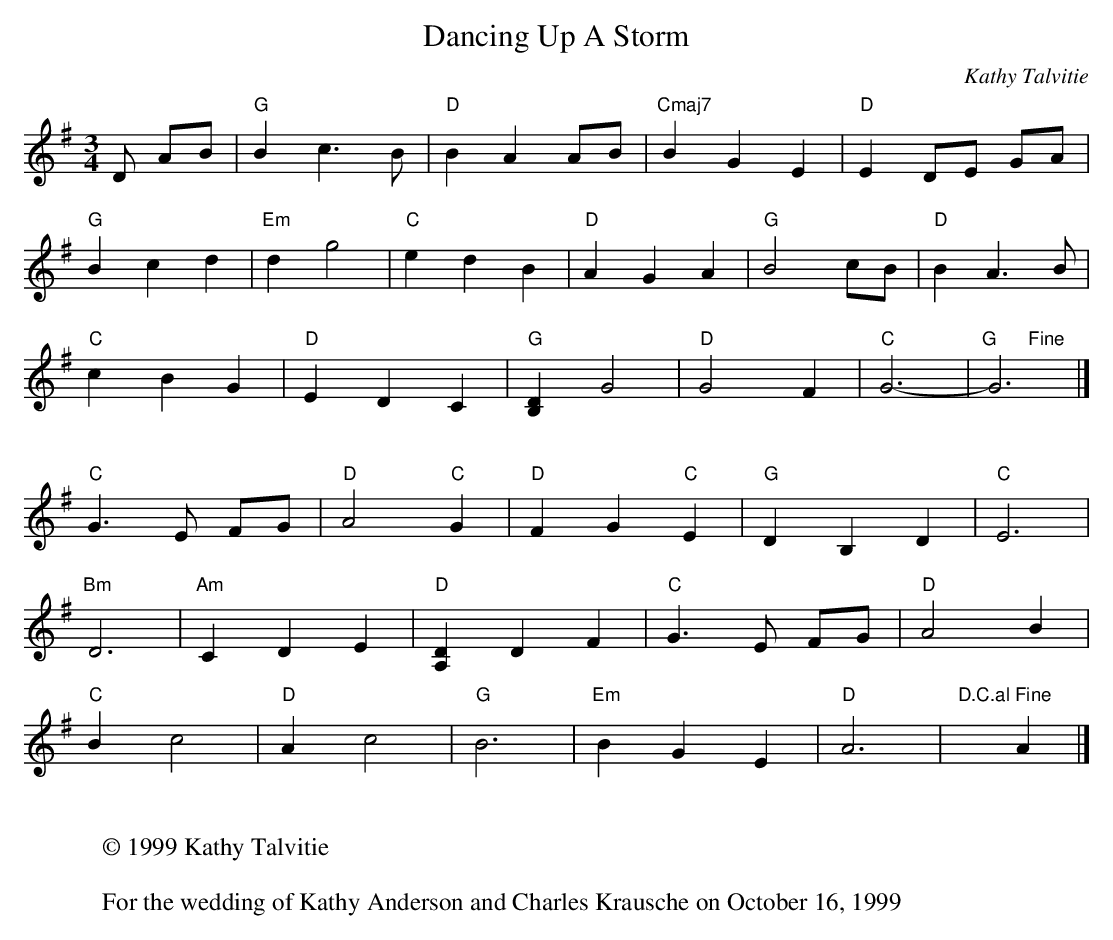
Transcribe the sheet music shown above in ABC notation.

X:1
T:Dancing Up A Storm
C:Kathy Talvitie
M:3/4
K:G
D AB| "G"B2 c2>B2 | "D"B2 A2 AB| "Cmaj7" B2G2E2 |"D" E2 DE GA |
"G"B2c2d2 | "Em" d2 g4 | "C" e2d2B2 | "D"A2G2A2|"G"B4 cB | "D"B2 A2>B2|
"C"c2B2G2 |"D"E2D2C2|"G" [D2B,2] G4| "D"G4 F2|"C"G6-|"G      Fine"G6  |]
%%vskip .25in
"C"G2>E2 FG| "D"A4 "C" G2 | "D"F2 G2 "C"E2 | "G"D2 B,2 D2|"C"E6 |
"Bm"D6 | "Am"C2D2E2 | "D"[D2A,2] D2 F2|"C"G2>E2 FG| "D"A4 B2 |
"C"B2 c4 | "D" A2 c4 | "G"B6| "Em" B2G2E2 | "D"A6-|"D.C.al Fine"xA2|]
%%vskip .25in
W: © 1999 Kathy Talvitie
%%vskip .25in
W:For the wedding of Kathy Anderson and Charles Krausche on October 16, 1999
